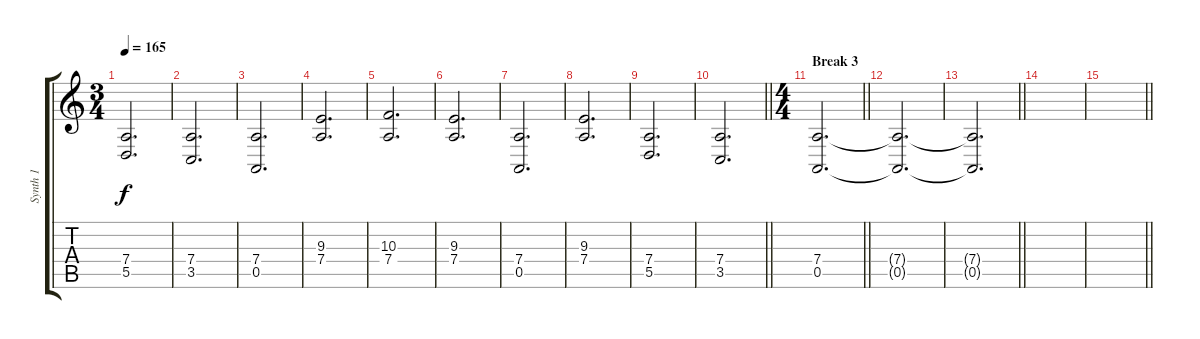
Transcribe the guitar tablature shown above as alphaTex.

\track ("Synth 1" "Synth 1") {instrument stringensemble2}
\staff {score tabs}
\tuning (E4 B3 G3 D3 A2 E2) {hide}
\ts (3 4)
\tempo 165
\clef g2
\ks c
(7.4 5.5).2{d dy f} |
(7.4 3.5).2{d} |
(7.4 0.5).2{d volume 13} |
(9.3 7.4).2{d} |
(10.3 7.4).2{d} |
(9.3 7.4).2{d} |
(7.4 0.5).2{d} |
(9.3 7.4).2{d} |
(7.4 5.5).2{d} |
\barLineRight lightlight
(7.4 3.5).2{d} |
\ts (4 4)
\section ("" "Break 3")
\barLineRight lightlight
(7.4 0.5).2{d} |
(7.4{t} 0.5{t}).2{d volume 0} |
\barLineRight lightlight
(7.4{t} 0.5{t}).2{d} |
|
\barLineRight lightlight
